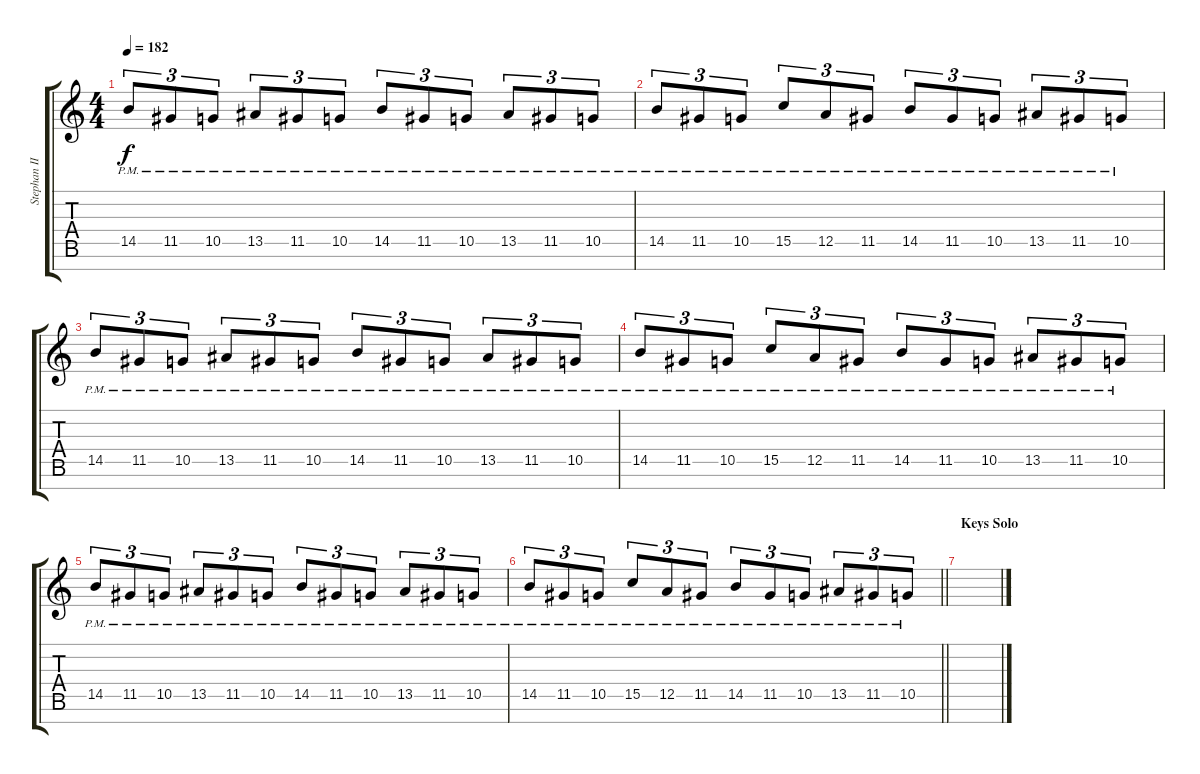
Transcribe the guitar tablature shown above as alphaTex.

\track ("Stephan II" "Stephan II") {instrument distortionguitar}
\staff {score tabs}
\tuning (E4 B3 G3 D3 A2 E2 B1) {hide}
\ts (4 4)
\tempo 182
\clef g2
\ks c
14.5{pm}.8{tu (3 2) dy f} 11.5{pm}.8{tu (3 2)} 10.5{pm}.8{tu (3 2)} 13.5{pm}.8{tu (3 2)} 11.5{pm}.8{tu (3 2)} 10.5{pm}.8{tu (3 2)} 14.5{pm}.8{tu (3 2)} 11.5{pm}.8{tu (3 2)} 10.5{pm}.8{tu (3 2)} 13.5{pm}.8{tu (3 2)} 11.5{pm}.8{tu (3 2)} 10.5{pm}.8{tu (3 2)} |
14.5{pm}.8{tu (3 2)} 11.5{pm}.8{tu (3 2)} 10.5{pm}.8{tu (3 2)} 15.5{pm}.8{tu (3 2)} 12.5{pm}.8{tu (3 2)} 11.5{pm}.8{tu (3 2)} 14.5{pm}.8{tu (3 2)} 11.5{pm}.8{tu (3 2)} 10.5{pm}.8{tu (3 2)} 13.5{pm}.8{tu (3 2)} 11.5{pm}.8{tu (3 2)} 10.5{pm}.8{tu (3 2)} |
14.5{pm}.8{tu (3 2)} 11.5{pm}.8{tu (3 2)} 10.5{pm}.8{tu (3 2)} 13.5{pm}.8{tu (3 2)} 11.5{pm}.8{tu (3 2)} 10.5{pm}.8{tu (3 2)} 14.5{pm}.8{tu (3 2)} 11.5{pm}.8{tu (3 2)} 10.5{pm}.8{tu (3 2)} 13.5{pm}.8{tu (3 2)} 11.5{pm}.8{tu (3 2)} 10.5{pm}.8{tu (3 2)} |
14.5{pm}.8{tu (3 2)} 11.5{pm}.8{tu (3 2)} 10.5{pm}.8{tu (3 2)} 15.5{pm}.8{tu (3 2)} 12.5{pm}.8{tu (3 2)} 11.5{pm}.8{tu (3 2)} 14.5{pm}.8{tu (3 2)} 11.5{pm}.8{tu (3 2)} 10.5{pm}.8{tu (3 2)} 13.5{pm}.8{tu (3 2)} 11.5{pm}.8{tu (3 2)} 10.5{pm}.8{tu (3 2)} |
14.5{pm}.8{tu (3 2)} 11.5{pm}.8{tu (3 2)} 10.5{pm}.8{tu (3 2)} 13.5{pm}.8{tu (3 2)} 11.5{pm}.8{tu (3 2)} 10.5{pm}.8{tu (3 2)} 14.5{pm}.8{tu (3 2)} 11.5{pm}.8{tu (3 2)} 10.5{pm}.8{tu (3 2)} 13.5{pm}.8{tu (3 2)} 11.5{pm}.8{tu (3 2)} 10.5{pm}.8{tu (3 2)} |
\barLineRight lightlight
14.5{pm}.8{tu (3 2)} 11.5{pm}.8{tu (3 2)} 10.5{pm}.8{tu (3 2)} 15.5{pm}.8{tu (3 2)} 12.5{pm}.8{tu (3 2)} 11.5{pm}.8{tu (3 2)} 14.5{pm}.8{tu (3 2)} 11.5{pm}.8{tu (3 2)} 10.5{pm}.8{tu (3 2)} 13.5{pm}.8{tu (3 2)} 11.5{pm}.8{tu (3 2)} 10.5{pm}.8{tu (3 2)} |
\section ("" "Keys Solo")
